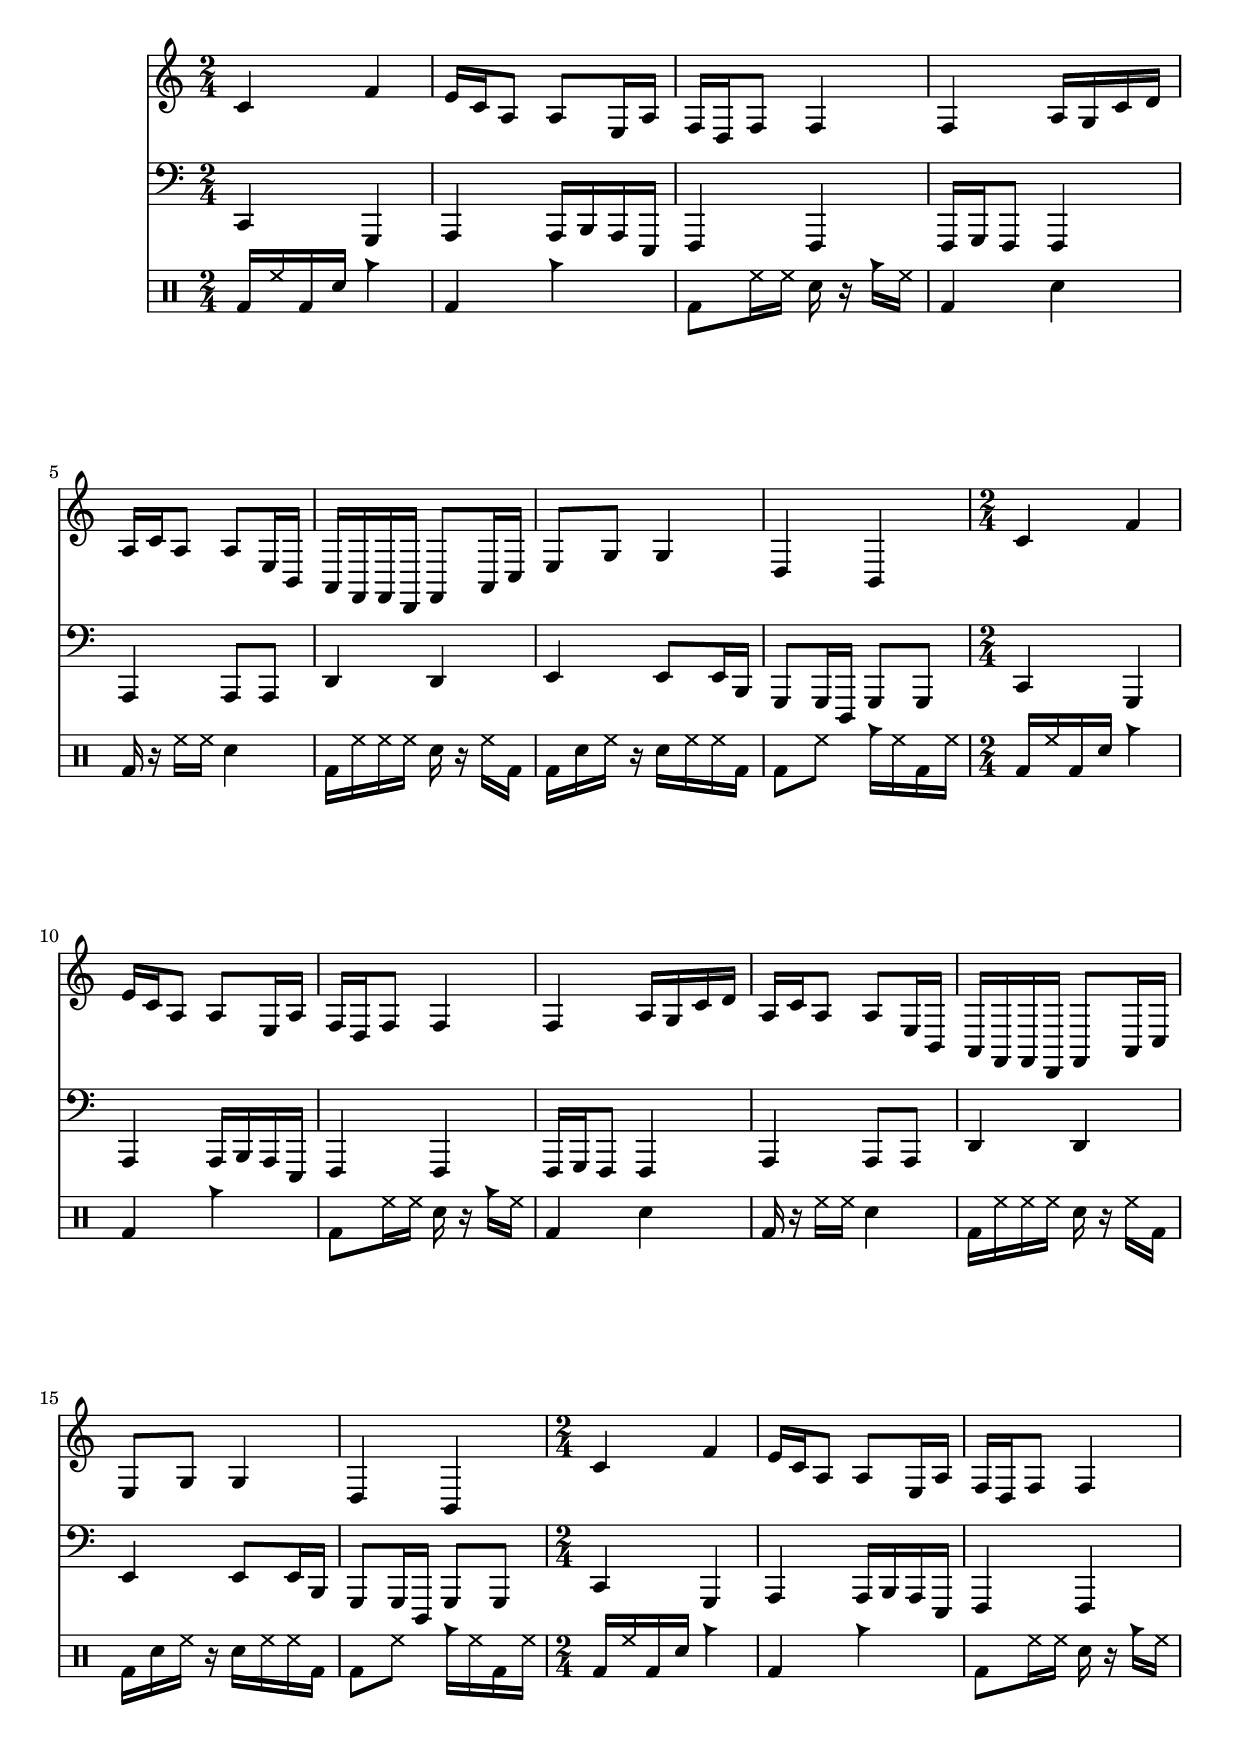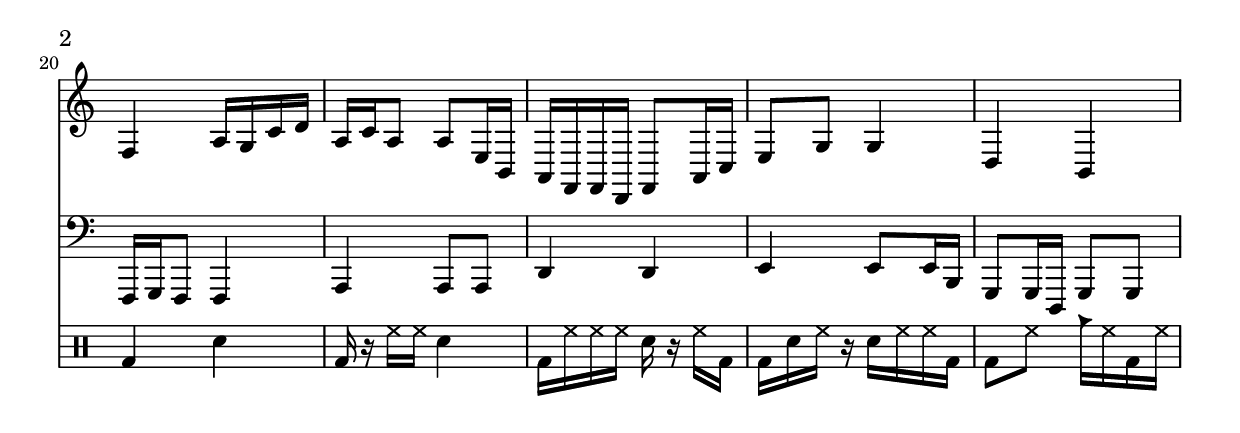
\version "2.12.1"
Melody = \relative c' {
  \clef treble
  \repeat unfold 3 {
\time 2/4
    c4 f4  |
    e16 c16 a8 a8 e16 a16  |
    f16 d16 f8 f4  |
    f4 a16 g16 c16 d16  |
    a16 c16 a8 a8 e16 b16  |
    a16 f16 f16 d16 f8 a16 c16  |
    e8 g8 g4  |
    d4 b4  |
  }
}
Bass = \relative c, {
  \clef bass
  \repeat unfold 3 {
\time 2/4
    c4 g4  |
    a4 a16 b16 a16 e16  |
    f4 f4  |
    f16 g16 f8 f4  |
    a4 a8 a8  |
    d4 d4  |
    e4 e8 e16 b16  |
    g8 g16 d16 g8 g8  |
  }
}
Drums = \drummode {
  \repeat unfold 3 {
\time 2/4
    bd16 hh16 bd16 sn16 cb4  |
    bd4 cb4  |
    bd8 hh16 hh16 sn16 r16 cb16 hh16  |
    bd4 sn4  |
    bd16 r16 hh16 hh16 sn4  |
    bd16 hh16 hh16 hh16 sn16 r16 hh16 bd16  |
    bd16 sn16 hh16 r16 sn16 hh16 hh16 bd16  |
    bd8 hh8 cb16 hh16 bd16 hh16  |
  }
}
\score{
  <<
    \new Staff \Melody
    \new Staff \Bass
    \new DrumStaff \Drums
  >>
  \midi {}
  \layout {}
}
